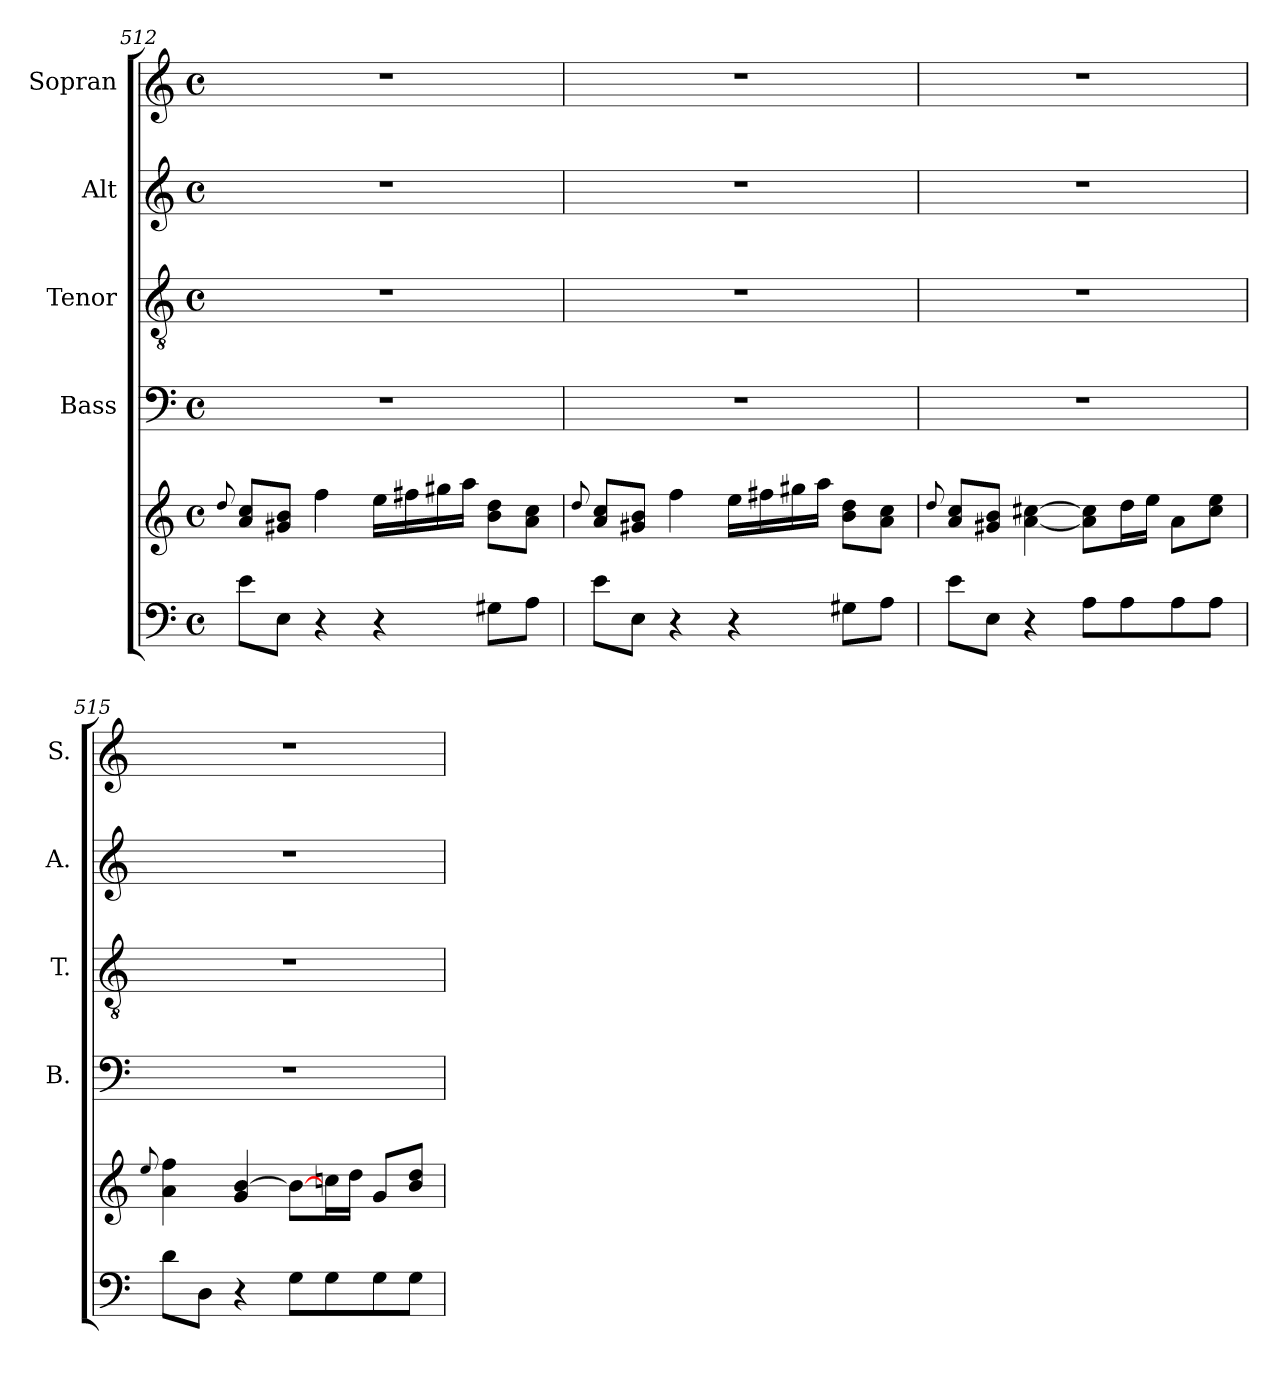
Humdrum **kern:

**kern	**kern	**kern	**kern	**kern	**kern
*part5	*part5	*part4	*part3	*part2	*part1
*staff6	*staff5	*staff4	*staff3	*staff2	*staff1
*	*	*I"Bass	*I"Tenor	*I"Alt	*I"Sopran
*	*	*I'B.	*I'T.	*I'A.	*I'S.
*clefF4	*clefG2	*clefF4	*clefGv2	*clefG2	*clefG2
*k[]	*k[]	*k[]	*k[]	*k[]	*k[]
*C:	*C:	*C:	*C:	*C:	*C:
*M4/4	*M4/4	*M4/4	*M4/4	*M4/4	*M4/4
*met(c)	*met(c)	*met(c)	*met(c)	*met(c)	*met(c)
=512	=512	=512	=512	=512	=512
.	8qqdd/	.	.	.	.
8e\L	8a/ 8cc/L	1r	1r	1r	1r
8E\J	8g#X/ 8b/J	.	.	.	.
4r	4ff\	.	.	.	.
4r	16ee\LL	.	.	.	.
.	16ff#X\	.	.	.	.
.	16gg#X\	.	.	.	.
.	16aa\JJ	.	.	.	.
8G#X\L	8b\ 8dd\L	.	.	.	.
8A\J	8a\ 8cc\J	.	.	.	.
=513	=513	=513	=513	=513	=513
.	8qqdd/	.	.	.	.
8e\L	8a/ 8cc/L	1r	1r	1r	1r
8E\J	8g#X/ 8b/J	.	.	.	.
4r	4ff\	.	.	.	.
4r	16ee\LL	.	.	.	.
.	16ff#X\	.	.	.	.
.	16gg#X\	.	.	.	.
.	16aa\JJ	.	.	.	.
8G#X\L	8b\ 8dd\L	.	.	.	.
8A\J	8a\ 8cc\J	.	.	.	.
!!LO:PB:g=z
=514	=514	=514	=514	=514	=514
.	8qqdd/	.	.	.	.
8e\L	8a/ 8cc/L	1r	1r	1r	1r
8E\J	8g#X/ 8b/J	.	.	.	.
4r	[4a\ [4cc#X\	.	.	.	.
8A\L	8a\] 8cc#\]L	.	.	.	.
8A\	16dd\L	.	.	.	.
.	16ee\JJ	.	.	.	.
8A\	8a\L	.	.	.	.
8A\J	8cc#\ 8ee\J	.	.	.	.
=515	=515	=515	=515	=515	=515
.	8qqee/	.	.	.	.
8d\L	4a\ 4ff\	1r	1r	1r	1r
8D\J	.	.	.	.	.
4r	4g/ [4b/	.	.	.	.
8G\L	8b\L_	.	.	.	.
8G\	16ccn\L	.	.	.	.
.	16dd\JJ	.	.	.	.
8G\	8g/L	.	.	.	.
8G\J	8b/ 8dd/J	.	.	.	.
=	=	=	=	=	=
*-	*-	*-	*-	*-	*-
